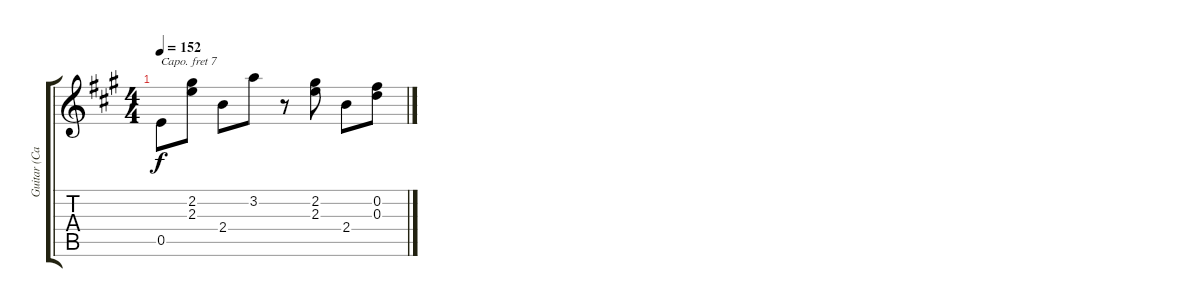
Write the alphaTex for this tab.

\track ("Guitar (Capo 7)" "Guitar (Ca") {instrument acousticguitarnylon}
\staff {score tabs}
\capo 7
\tuning (E4 B3 G3 D3 A2 E2) {hide}
\ts (4 4)
\tempo 152
\clef g2
\ks a
0.5.8{dy f} (2.2 2.3).8 2.4.8 3.2.8 r.8 (2.2 2.3).8 2.4.8 (0.2 0.3).8
